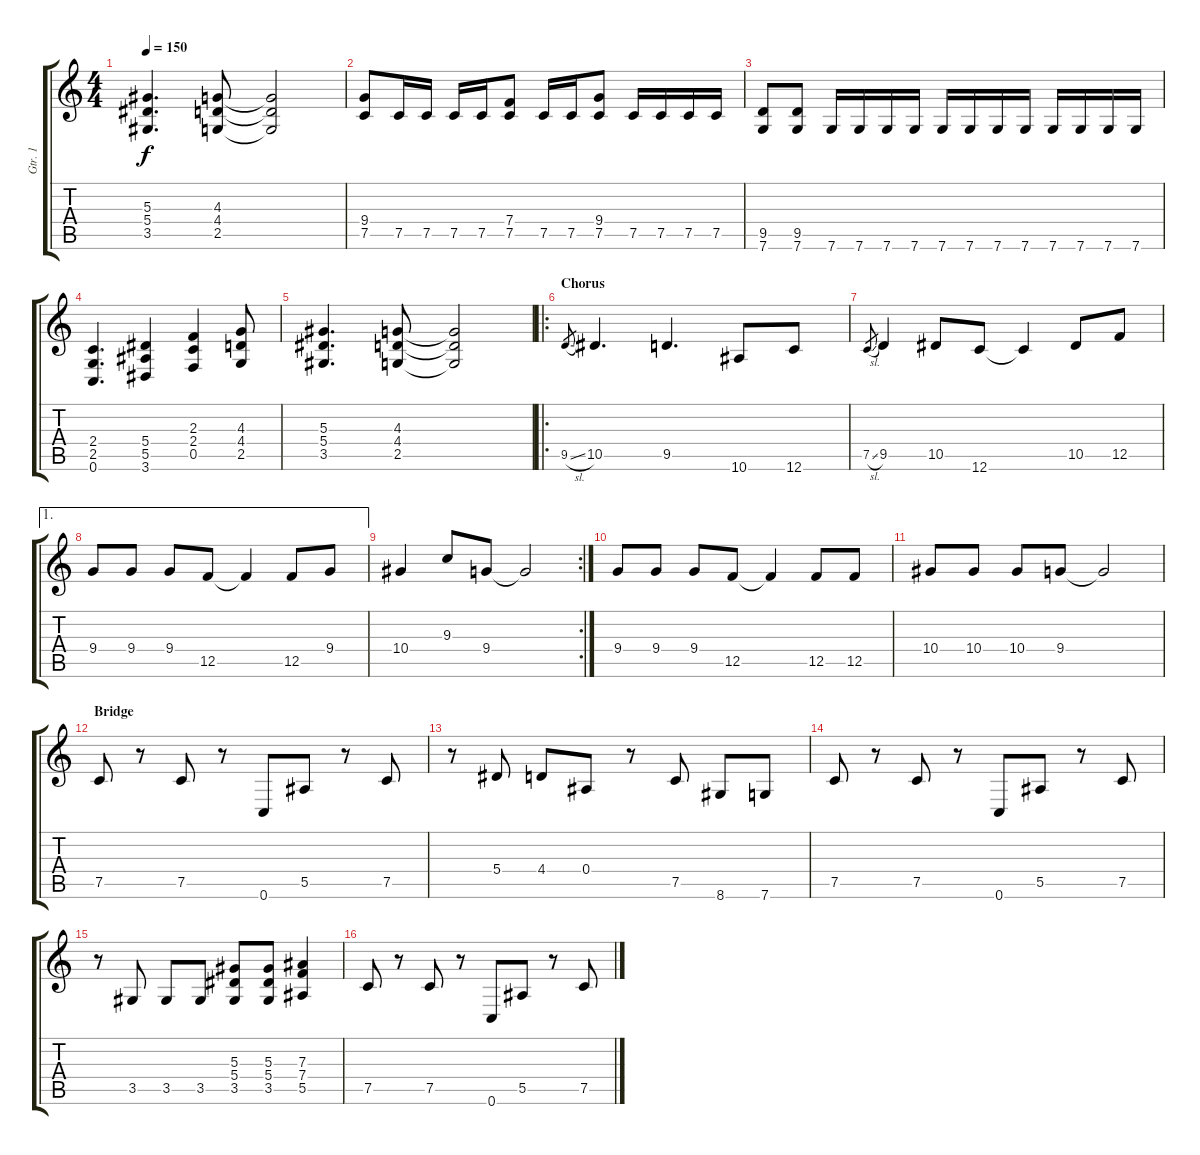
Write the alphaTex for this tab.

\track ("Gtr. 1" "Gtr. 1") {instrument distortionguitar}
\staff {score tabs}
\tuning (C4 G3 Eb3 Bb2 F2 C2) {hide}
\ts (4 4)
\tempo 150
\clef g2
\ks c
(5.3 5.4 3.5).4{d dy f} (4.3 4.4 2.5).8 (4.3{t} 4.4{t} 2.5{t}).2 |
(9.4 7.5).8 7.5.16 7.5.16 7.5.16 7.5.16 (7.4 7.5).8 7.5.16 7.5.16 (9.4 7.5).8 7.5.16 7.5.16 7.5.16 7.5.16 |
(9.5 7.6).8 (9.5 7.6).8 7.6.16 7.6.16 7.6.16 7.6.16 7.6.16 7.6.16 7.6.16 7.6.16 7.6.16 7.6.16 7.6.16 7.6.16 |
(2.4 2.5 0.6).4{d} (5.4 5.5 3.6).4 (2.3 2.4 0.5).4 (4.3 4.4 2.5).8 |
(5.3 5.4 3.5).4{d} (4.3 4.4 2.5).8 (4.3{t} 4.4{t} 2.5{t}).2 |
\ro
\section ("" "Chorus")
9.5{sl}.8{gr} 10.5.4{d} 9.5.4{d} 10.6.8 12.6.8 |
7.5{sl}.8{gr} 9.5.4 10.5.8 12.6.8 12.6{t}.4 10.5.8 12.5.8 |
\ae 1
9.4.8 9.4.8 9.4.8 12.5.8 12.5{t}.4 12.5.8 9.4.8 |
\rc 2
10.4.4 9.3.8 9.4.8 9.4{t}.2 |
9.4.8 9.4.8 9.4.8 12.5.8 12.5{t}.4 12.5.8 12.5.8 |
10.4.8 10.4.8 10.4.8 9.4.8 9.4{t}.2 |
\section ("" "Bridge")
7.5.8 r.8 7.5.8 r.8 0.6.8 5.5.8 r.8 7.5.8 |
r.8 5.4.8 4.4.8 0.4.8 r.8 7.5.8 8.6.8 7.6.8 |
7.5.8 r.8 7.5.8 r.8 0.6.8 5.5.8 r.8 7.5.8 |
r.8 3.5.8 3.5.8 3.5.8 (5.3 5.4 3.5).8 (5.3 5.4 3.5).8 (7.3 7.4 5.5).4 |
7.5.8 r.8 7.5.8 r.8 0.6.8 5.5.8 r.8 7.5.8
